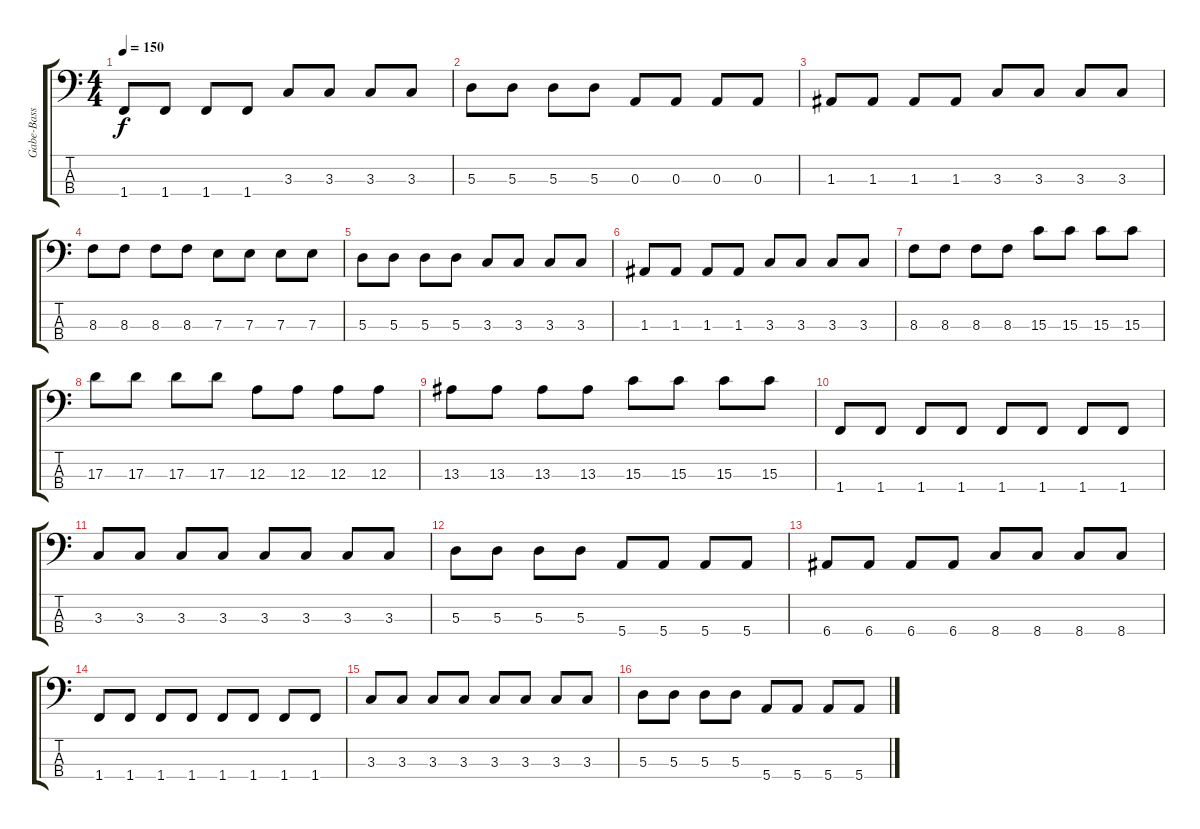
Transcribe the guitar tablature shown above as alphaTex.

\track ("Gabe-Bass" "Gabe-Bass") {instrument electricbasspick}
\staff {score tabs}
\tuning (G2 D2 A1 E1) {hide}
\ts (4 4)
\tempo 150
\clef f4
\ks c
1.4.8{dy f} 1.4.8 1.4.8 1.4.8 3.3.8 3.3.8 3.3.8 3.3.8 |
5.3.8 5.3.8 5.3.8 5.3.8 0.3.8 0.3.8 0.3.8 0.3.8 |
1.3.8 1.3.8 1.3.8 1.3.8 3.3.8 3.3.8 3.3.8 3.3.8 |
8.3.8 8.3.8 8.3.8 8.3.8 7.3.8 7.3.8 7.3.8 7.3.8 |
5.3.8 5.3.8 5.3.8 5.3.8 3.3.8 3.3.8 3.3.8 3.3.8 |
1.3.8 1.3.8 1.3.8 1.3.8 3.3.8 3.3.8 3.3.8 3.3.8 |
8.3.8 8.3.8 8.3.8 8.3.8 15.3.8 15.3.8 15.3.8 15.3.8 |
17.3.8 17.3.8 17.3.8 17.3.8 12.3.8 12.3.8 12.3.8 12.3.8 |
13.3.8 13.3.8 13.3.8 13.3.8 15.3.8 15.3.8 15.3.8 15.3.8 |
1.4.8 1.4.8 1.4.8 1.4.8 1.4.8 1.4.8 1.4.8 1.4.8 |
3.3.8 3.3.8 3.3.8 3.3.8 3.3.8 3.3.8 3.3.8 3.3.8 |
5.3.8 5.3.8 5.3.8 5.3.8 5.4.8 5.4.8 5.4.8 5.4.8 |
6.4.8 6.4.8 6.4.8 6.4.8 8.4.8 8.4.8 8.4.8 8.4.8 |
1.4.8 1.4.8 1.4.8 1.4.8 1.4.8 1.4.8 1.4.8 1.4.8 |
3.3.8 3.3.8 3.3.8 3.3.8 3.3.8 3.3.8 3.3.8 3.3.8 |
5.3.8 5.3.8 5.3.8 5.3.8 5.4.8 5.4.8 5.4.8 5.4.8
